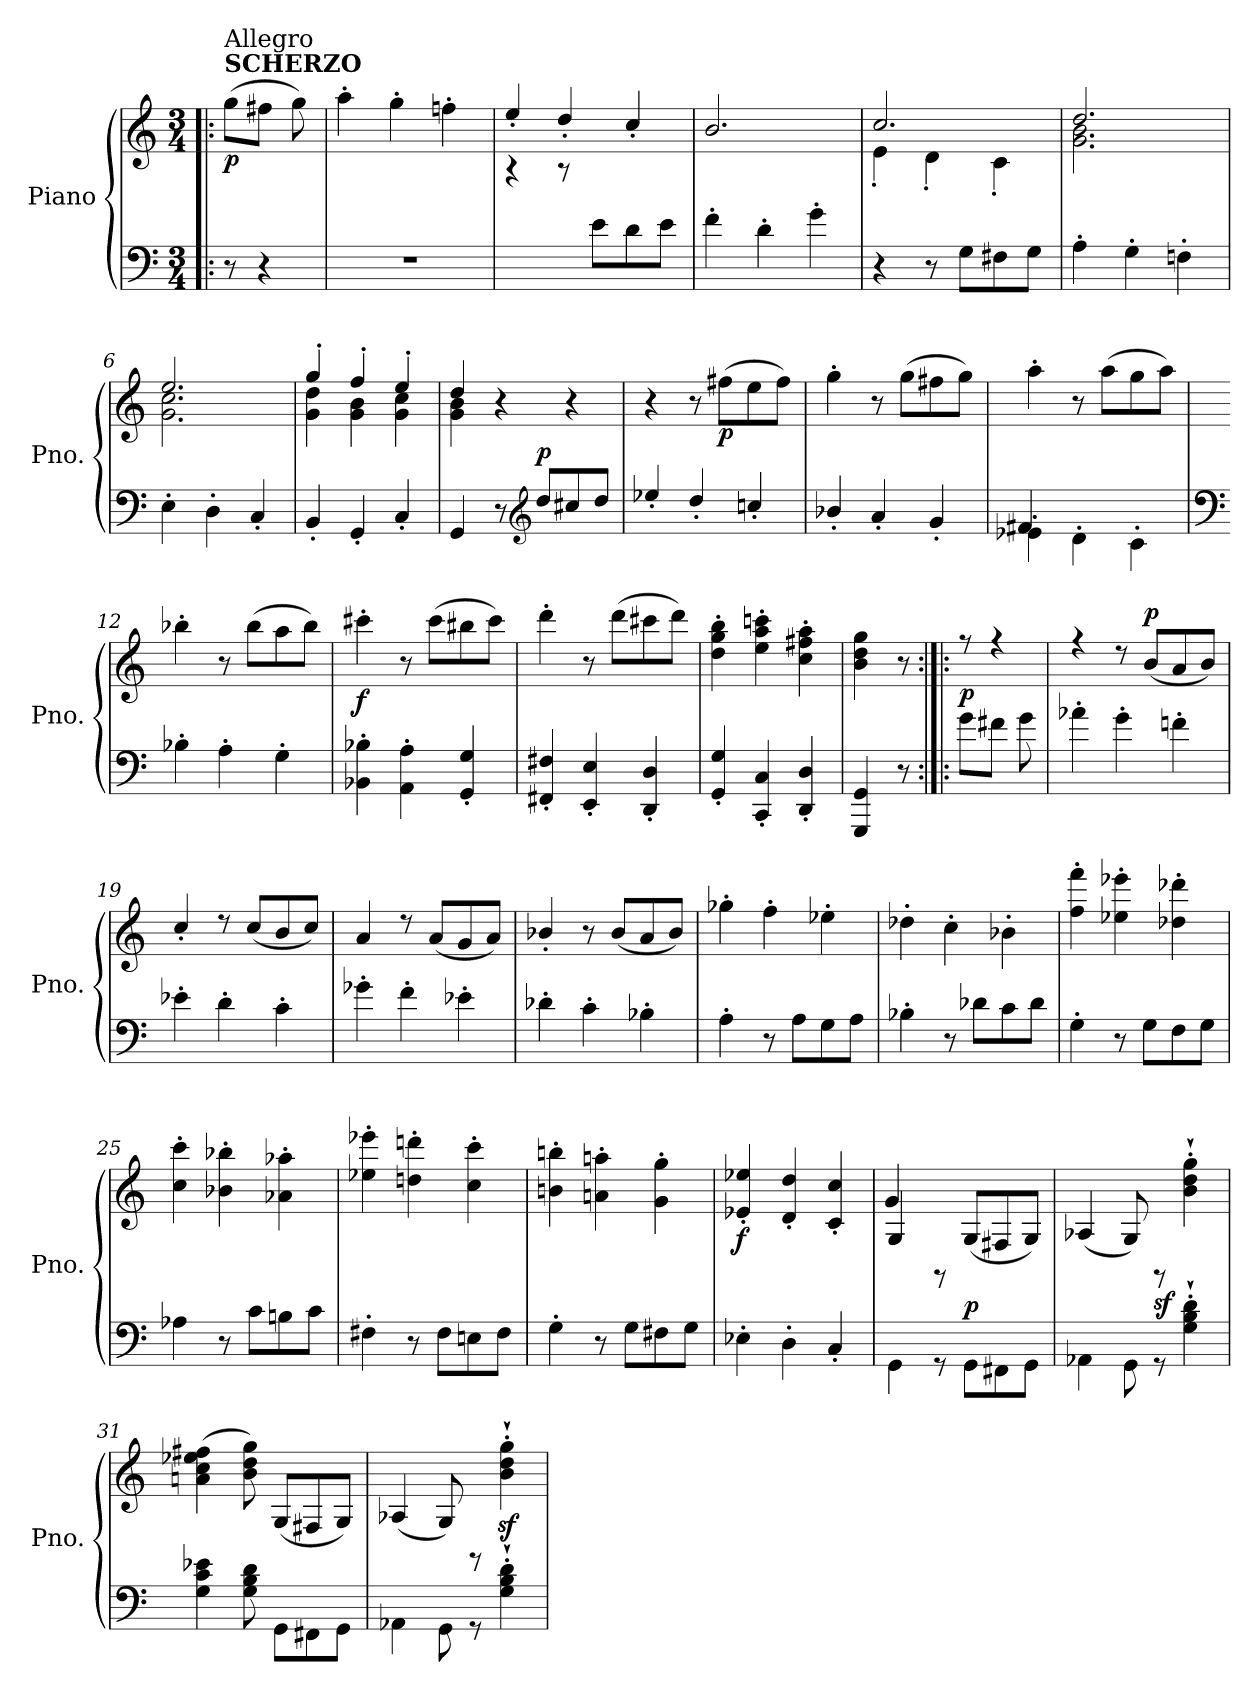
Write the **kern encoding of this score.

**kern	**kern	**dynam
*part1	*part1	*part1
*staff2	*staff1	*staff1/2
*I"Piano	*	*
*I'Pno.	*	*
*clefF4	*clefG2	*
*k[]	*k[]	*
*M3/4	*M3/4	*
=!|:	=!|:	=!|:
!	!LO:TX:a:B:t=SCHERZO	!
!	!LO:TX:a:t=Allegro	!
!	!	!LO:DY:b
8r	(>8gg\L	p
4r	8ff#X\J	.
.	8gg\)	.
=1	=1	=1
2.r	4aa'\	.
.	4gg'\	.
.	4ffn'\	.
=2	=2	=2
4raa	4ee'/	.
8raa	4dd'/	.
8e\L	.	.
8d\	4cc'/	.
8e\J	.	.
=3	=3	=3
4f'\	2.b/	.
4d'\	.	.
4g'\	.	.
=4	=4	=4
*	*^	*
4r	2.cc/	4e'\	.
8r	.	4d'\	.
8G\L	.	.	.
8F#X\	.	4c'\	.
8G\J	.	.	.
=5	=5	=5	=5
4A'\	2.dd/	2.g\ 2.b\	.
4G'\	.	.	.
4Fn'\	.	.	.
=6	=6	=6	=6
4E'\	2.ee/	2.g\ 2.cc\	.
4D'\	.	.	.
4C'/	.	.	.
=7	=7	=7	=7
4BB'/	4gg'/	4g\ 4dd\	.
4GG'/	4ff'/	4g\ 4b\	.
4C'/	4ee'/	4g\ 4cc\	.
=8	=8	=8	=8
4GG/	4dd/	4g\ 4b\	.
8r	4r	2ryy	.
*clefG2	*	*	*
!	!	!	!LO:DY:a=2
8dd/L	.	.	p
8cc#X/	4r	.	.
8dd/J	.	.	.
*	*v	*v	*
!!LO:LB:g=z
=9	=9	=9
4ee-X'/	4r	.
4dd'/	8r	.
!	!	!LO:DY:b
.	(>8ff#X\L	p
4ccn'/	8ee\	.
.	8ff#\J)	.
=10	=10	=10
4b-X'/	4gg'\	.
4a'/	8r	.
.	(>8gg\L	.
4g'/	8ff#X\	.
.	8gg\J)	.
=11	=11	=11
*^	*	*
4e-X'\	4f#X/	4aa'\	.
4d'\	2ryy	8r	.
.	.	(>8aa\L	.
4c'\	.	8gg\	.
.	.	8aa\J)	.
*v	*v	*	*
=12	=12	=12
*clefF4	*	*
4B-X'\	4bb-X'\	.
4A'\	8r	.
.	(>8bb-\L	.
4G'\	8aa\	.
.	8bb-\J)	.
=13	=13	=13
!	!	!LO:DY:b
4BB-X\' 4B-X\'	4ccc#X'\	f
4AA\' 4A\'	8r	.
.	(>8ccc#\L	.
4GG/' 4G/'	8bb#X\	.
.	8ccc#\J)	.
=14	=14	=14
4FF#X/' 4F#X/'	4ddd'\	.
4EE/' 4E/'	8r	.
.	(>8ddd\L	.
4DD/' 4D/'	8ccc#X\	.
.	8ddd\J)	.
!!LO:LB:g=z
=15	=15	=15
4GG/' 4G/'	4dd\' 4gg\' 4bb\'	.
4CC/' 4C/'	4ee\' 4aa\' 4cccn\'	.
4DD/' 4D/'	4cc\' 4ff#X\' 4aa\'	.
=16	=16	=16
4GGG/ 4GG/	4b\ 4dd\ 4gg\	.
8r	8r	.
=17:|!|:	=17:|!|:	=17:|!|:
!	!	!LO:DY:b
8g\L	8rff	p
8f#X\J	4rff	.
8g\	.	.
=18	=18	=18
4a-X'\	4rff	.
4g'\	8rdd	.
!	!	!LO:DY:a
.	(<8b/L	p
4fn'\	8a/	.
.	8b/J)	.
=19	=19	=19
4e-X'\	4cc'/	.
4d'\	8rdd	.
.	(<8cc/L	.
4c'\	8b/	.
.	8cc/J)	.
=20	=20	=20
4g-X'\	4a/	.
4f'\	8rdd	.
.	(<8a/L	.
4e-X'\	8g/	.
.	8a/J)	.
=21	=21	=21
4d-X'\	4b-X'/	.
4c'\	8r	.
.	(<8b-/L	.
4B-X'\	8a/	.
.	8b-/J)	.
=22	=22	=22
4A'\	4gg-X'\	.
8r	4ff'\	.
8A\L	.	.
8G\	4ee-X'\	.
8A\J	.	.
!!LO:LB:g=z
=23	=23	=23
4B-X'\	4dd-X'\	.
8r	4cc'\	.
8d-X\L	.	.
8c\	4b-X'\	.
8d-\J	.	.
=24	=24	=24
4G'\	4ff\' 4fff\'	.
8r	4ee-X\' 4eee-X\'	.
8G\L	.	.
8F\	4dd-X\' 4ddd-X\'	.
8G\J	.	.
=25	=25	=25
4A-X\	4cc\' 4ccc\'	.
8r	4b-X\' 4bb-X\'	.
8c\L	.	.
8Bn\	4a-X\' 4aa-X\'	.
8c\J	.	.
=26	=26	=26
4F#X'\	4ee-X\' 4eee-X\'	.
8r	4ddn\' 4dddn\'	.
8F#\L	.	.
8En\	4cc\' 4ccc\'	.
8F#\J	.	.
=27	=27	=27
4G'\	4bn\' 4bbn\'	.
8r	4an\' 4aan\'	.
8G\L	.	.
8F#X\	4g\' 4gg\'	.
8G\J	.	.
=28	=28	=28
!	!	!LO:DY:b
4E-X'\	4e-X/' 4ee-X/'	f
4D'\	4d/' 4dd/'	.
4C'/	4c/' 4cc/'	.
=29	=29	=29
*	*^	*
4GG\	4G/	4g/	.
8rGG	8rGG	2ryy	.
!	!	!	!LO:DY:a=2
8GG\L	(>8G/L	.	p
8FF#X\	8F#X/	.	.
8GG\J	8G/J)	.	.
*	*v	*v	*
!!LO:LB:g=z
=30	=30	=30
4AA-X\	(<4A-X/	.
8GG\	8G/)	.
!	!	!LO:DY:b
8rGG	8rGG	sf
4G\'` 4B\'` 4d\'`	4b\'` 4dd\'` 4gg\'`	.
=31	=31	=31
4G\ 4c\ 4e-X\	(>4an\ 4cc\ 4ee-X\ 4ff#X\	.
8G\ 8B\ 8d\	8b\ 8dd\ 8gg\)	.
8GG\L	(<8G/L	.
8FF#X\	8F#X/	.
8GG\J	8G/J)	.
=32	=32	=32
4AA-X\	(<4A-X/	.
8GG\	8G/)	.
8rGG	8rGG	.
4G\'` 4B\'` 4d\'`	4b\z<'` 4dd\z<'` 4gg\z<'`	.
=	=	=
*-	*-	*-
